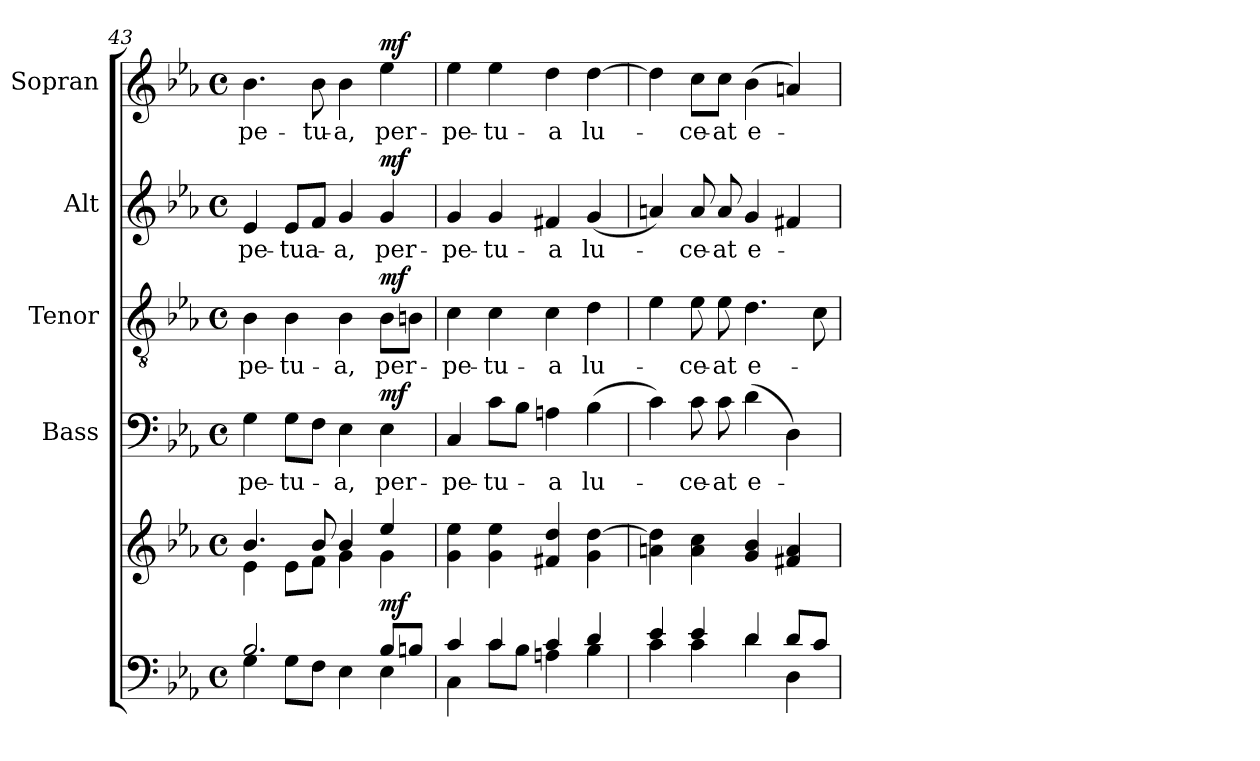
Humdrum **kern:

**kern	**kern	**dynam	**kern	**text	**dynam	**kern	**text	**dynam	**kern	**text	**dynam	**kern	**text	**dynam
*part5	*part5	*part5	*part4	*part4	*part4	*part3	*part3	*part3	*part2	*part2	*part2	*part1	*part1	*part1
*staff6	*staff5	*staff5/6	*staff4	*staff4	*staff4	*staff3	*staff3	*staff3	*staff2	*staff2	*staff2	*staff1	*staff1	*staff1
*	*	*	*I"Bass	*	*	*I"Tenor	*	*	*I"Alt	*	*	*I"Sopran	*	*
*	*	*	*I'B.	*	*	*I'T.	*	*	*I'A.	*	*	*I'S.	*	*
*clefF4	*clefG2	*	*clefF4	*	*	*clefGv2	*	*	*clefG2	*	*	*clefG2	*	*
*k[b-e-a-]	*k[b-e-a-]	*	*k[b-e-a-]	*	*	*k[b-e-a-]	*	*	*k[b-e-a-]	*	*	*k[b-e-a-]	*	*
*E-:	*E-:	*	*E-:	*	*	*E-:	*	*	*E-:	*	*	*E-:	*	*
*M4/4	*M4/4	*	*M4/4	*	*	*M4/4	*	*	*M4/4	*	*	*M4/4	*	*
*met(c)	*met(c)	*	*met(c)	*	*	*met(c)	*	*	*met(c)	*	*	*met(c)	*	*
=43	=43	=43	=43	=43	=43	=43	=43	=43	=43	=43	=43	=43	=43	=43
*^	*^	*	*	*	*	*	*	*	*	*	*	*	*	*
!	!	!	!	!	!	!LO:LY:b	!	!	!LO:LY:b	!	!	!LO:LY:b	!	!	!LO:LY:b	!
2.B-/	4G\	4.b-/	4e-\	.	4G\	-pe-	.	4B-\	-pe-	.	4e-/	-pe-	.	4.b-\	-pe-	.
!	!	!	!	!	!	!LO:LY:b	!	!	!LO:LY:b	!	!	!LO:LY:b	!	!	!	!
.	8G\L	.	8e-\L	.	8G\L	-tu-	.	4B-\	-tu-	.	8e-/L	-tua-	.	.	.	.
!	!	!	!	!	!	!	!	!	!	!	!	!	!	!	!LO:LY:b	!
.	8F\J	8b-/	8f\J	.	8F\J	.	.	.	.	.	8f/J	.	.	8b-\	-tu-	.
!	!	!	!	!	!	!LO:LY:b	!	!	!LO:LY:b	!	!	!LO:LY:b	!	!	!LO:LY:b	!
.	4E-\	4b-/	4g\	.	4E-\	-a,	.	4B-\	-a,	.	4g/	-a,	.	4b-\	-a,	.
!	!	!	!	!LO:DY:b	!	!LO:LY:b	!LO:DY:a	!	!LO:LY:b	!LO:DY:a	!	!LO:LY:b	!LO:DY:a	!	!LO:LY:b	!LO:DY:a
8B-/L	4E-\	4ee-/	4g\	mf	4E-\	per-	mf	8B-\L	per-	mf	4g/	per-	mf	4ee-\	per-	mf
8Bn/J	.	.	.	.	.	.	.	8Bn\J	.	.	.	.	.	.	.	.
*	*	*v	*v	*	*	*	*	*	*	*	*	*	*	*	*	*
=44	=44	=44	=44	=44	=44	=44	=44	=44	=44	=44	=44	=44	=44	=44	=44
!	!	!	!	!	!LO:LY:b	!	!	!LO:LY:b	!	!	!LO:LY:b	!	!	!LO:LY:b	!
4c/	4C\	4g\ 4ee-\	.	4C/	-pe-	.	4c\	-pe-	.	4g/	-pe-	.	4ee-\	-pe-	.
!	!	!	!	!	!LO:LY:b	!	!	!LO:LY:b	!	!	!LO:LY:b	!	!	!LO:LY:b	!
4c/	8c\L	4g\ 4ee-\	.	8c\L	-tu-	.	4c\	-tu-	.	4g/	-tu-	.	4ee-\	-tu-	.
.	8B-\J	.	.	8B-\J	.	.	.	.	.	.	.	.	.	.	.
!	!	!	!	!	!LO:LY:b	!	!	!LO:LY:b	!	!	!LO:LY:b	!	!	!LO:LY:b	!
4c/	4An\	4f#X/ 4dd/	.	4An\	-a	.	4c\	-a	.	4f#X/	-a	.	4dd\	-a	.
!	!	!	!	!	!LO:LY:b	!	!	!LO:LY:b	!	!	!LO:LY:b	!	!	!LO:LY:b	!
4d/	4B-\	4g\ [4dd\	.	(>4B-\	lu-	.	4d\	lu-	.	(<4g/	lu-	.	[4dd\	lu-	.
=45	=45	=45	=45	=45	=45	=45	=45	=45	=45	=45	=45	=45	=45	=45	=45
4e-/	4c\	4an\ 4dd\]	.	4c\)	.	.	4e-\	.	.	4an/)	.	.	4dd\]	.	.
!	!	!	!	!	!LO:LY:b	!	!	!LO:LY:b	!	!	!LO:LY:b	!	!	!LO:LY:b	!
4e-/	4c\	4a\ 4cc\	.	8c\	-ce-	.	8e-\	-ce-	.	8a/	-ce-	.	8cc\L	-ce-	.
!	!	!	!	!	!LO:LY:b	!	!	!LO:LY:b	!	!	!LO:LY:b	!	!	!LO:LY:b	!
.	.	.	.	8c\	-at	.	8e-\	-at	.	8a/	-at	.	8cc\J	-at	.
!	!	!	!	!	!LO:LY:b	!	!	!LO:LY:b	!	!	!LO:LY:b	!	!	!LO:LY:b	!
4d/	4d\	4g/ 4b-/	.	(>4d\	e-	.	4.d\	e-	.	4g/	e-	.	(>4b-\	e-	.
8d/L	4D\	4f#X/ 4a/	.	4D\)	.	.	.	.	.	4f#X/	.	.	4an/)	.	.
8c/J	.	.	.	.	.	.	8c\	.	.	.	.	.	.	.	.
*v	*v	*	*	*	*	*	*	*	*	*	*	*	*	*	*
=	=	=	=	=	=	=	=	=	=	=	=	=	=	=
*-	*-	*-	*-	*-	*-	*-	*-	*-	*-	*-	*-	*-	*-	*-
